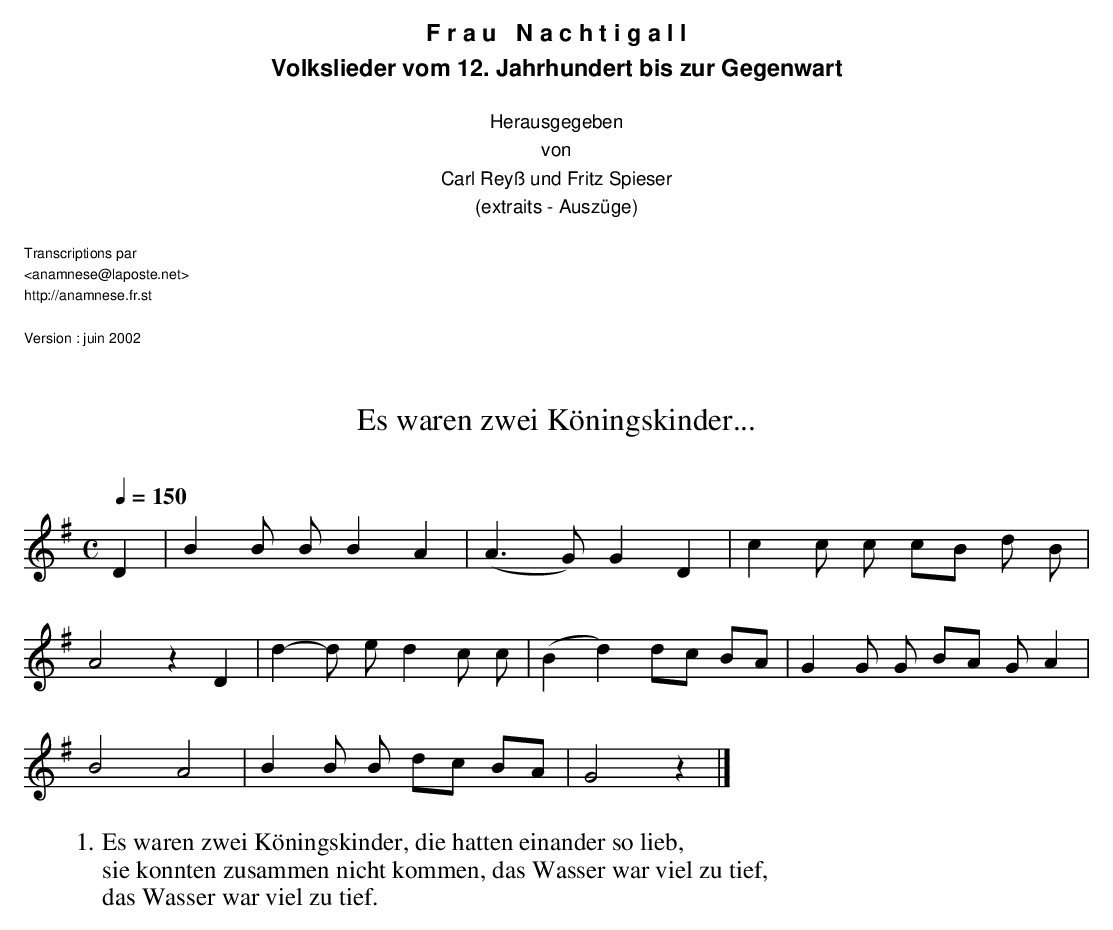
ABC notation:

X:1
T:Es waren zwei Köningskinder...
O:
M:C
L:1/4
Q:1/4=150
K:G
D | B B/ B/ B A | (A3/2G/) G D | cc/ c/ c/B/ d/ B/ |
A2 zD | d-d/ e/ d c/ c/ | (Bd) d/c/ B/A/ | G G/ G/ B/A/ G/A |
B2 A2 | B B/ B/ d/c/ B/A/ | G2 z |]
W:1. Es waren zwei Köningskinder, die hatten einander so lieb,
W: sie konnten zusammen nicht kommen, das Wasser war viel zu tief,
W: das Wasser war viel zu tief.
